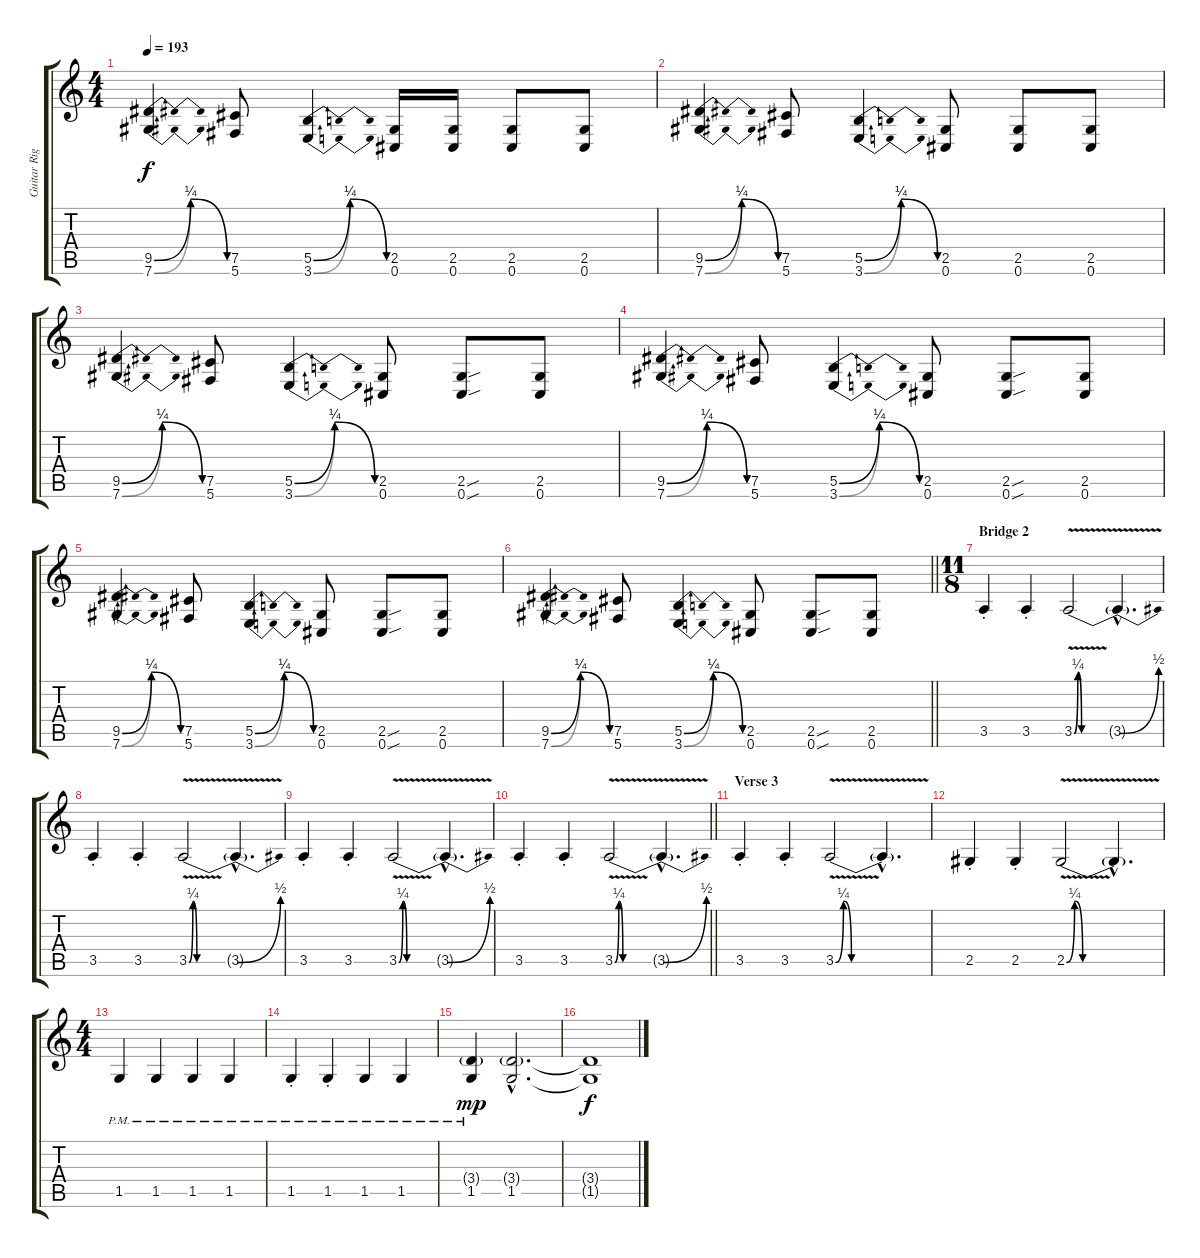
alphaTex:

\track ("Guitar Right" "Guitar Rig") {instrument distortionguitar}
\staff {score tabs}
\tuning (Db4 Ab3 E3 B2 Gb2 Db2) {hide}
\ts (4 4)
\tempo 193
\clef g2
\ks c
(9.5{be (bendrelease 0 0 30 1 30 1 60 0)} 7.6{be (bendrelease 0 0 30 1 30 1 60 0)}).4{dy f} (7.5 5.6).8 (5.5{be (bendrelease 0 0 30 1 30 1 60 0)} 3.6{be (bendrelease 0 0 30 1 30 1 60 0)}).4 (2.5 0.6).16 (2.5 0.6).16 (2.5 0.6).8 (2.5 0.6).8 |
(9.5{be (bendrelease 0 0 30 1 30 1 60 0)} 7.6{be (bendrelease 0 0 30 1 30 1 60 0)}).4 (7.5 5.6).8 (5.5{be (bendrelease 0 0 30 1 30 1 60 0)} 3.6{be (bendrelease 0 0 30 1 30 1 60 0)}).4 (2.5 0.6).8 (2.5 0.6).8 (2.5 0.6).8 |
(9.5{be (bendrelease 0 0 30 1 30 1 60 0)} 7.6{be (bendrelease 0 0 30 1 30 1 60 0)}).4 (7.5 5.6).8 (5.5{be (bendrelease 0 0 30 1 30 1 60 0)} 3.6{be (bendrelease 0 0 30 1 30 1 60 0)}).4 (2.5 0.6).8 (2.5{sou} 0.6{sou}).8 (2.5 0.6).8 |
(9.5{be (bendrelease 0 0 30 1 30 1 60 0)} 7.6{be (bendrelease 0 0 30 1 30 1 60 0)}).4 (7.5 5.6).8 (5.5{be (bendrelease 0 0 30 1 30 1 60 0)} 3.6{be (bendrelease 0 0 30 1 30 1 60 0)}).4 (2.5 0.6).8 (2.5{sou} 0.6{sou}).8 (2.5 0.6).8 |
(9.5{be (bendrelease 0 0 30 1 30 1 60 0)} 7.6{be (bendrelease 0 0 30 1 30 1 60 0)}).4 (7.5 5.6).8 (5.5{be (bendrelease 0 0 30 1 30 1 60 0)} 3.6{be (bendrelease 0 0 30 1 30 1 60 0)}).4 (2.5 0.6).8 (2.5{sou} 0.6{sou}).8 (2.5 0.6).8 |
\barLineRight lightlight
(9.5{be (bendrelease 0 0 30 1 30 1 60 0)} 7.6{be (bendrelease 0 0 30 1 30 1 60 0)}).4 (7.5 5.6).8 (5.5{be (bendrelease 0 0 30 1 30 1 60 0)} 3.6{be (bendrelease 0 0 30 1 30 1 60 0)}).4 (2.5 0.6).8 (2.5{sou} 0.6{sou}).8 (2.5 0.6).8 |
\ts (11 8)
\section ("" "Bridge 2")
3.5{st}.4 3.5{st}.4 3.5{be (custom 0 0 5 1 10 0 60 0) v}.2 3.5{be (bend 0 0 60 2) hac t}.4{d} |
3.5{st}.4 3.5{st}.4 3.5{be (custom 0 0 5 1 10 0 60 0) v}.2 3.5{be (bend 0 0 60 2) hac t}.4{d} |
3.5{st}.4 3.5{st}.4 3.5{be (custom 0 0 5 1 10 0 60 0) v}.2 3.5{be (bend 0 0 60 2) hac t}.4{d} |
\barLineRight lightlight
3.5{st}.4 3.5{st}.4 3.5{be (custom 0 0 5 1 10 0 60 0) v}.2 3.5{be (bend 0 0 60 2) hac t}.4{d} |
\section ("" "Verse 3")
3.5{st}.4 3.5{st}.4 3.5{be (custom 0 0 5 1 10 0 60 0) v}.2 3.5{hac t}.4{d} |
2.5{st}.4 2.5{st}.4 2.5{be (custom 0 0 5 1 10 0 60 0) v}.2 2.5{hac t}.4{d} |
\ts (4 4)
1.5{pm}.4 1.5{pm}.4 1.5{pm}.4 1.5{pm}.4 |
1.5{pm st}.4 1.5{pm st}.4 1.5{pm}.4 1.5{pm}.4 |
(3.4{g} 1.5{pm}).4{dy mp} (3.4{g hac} 1.5{hac}).2{d} |
(3.4{t} 1.5{t}).1{dy f}
